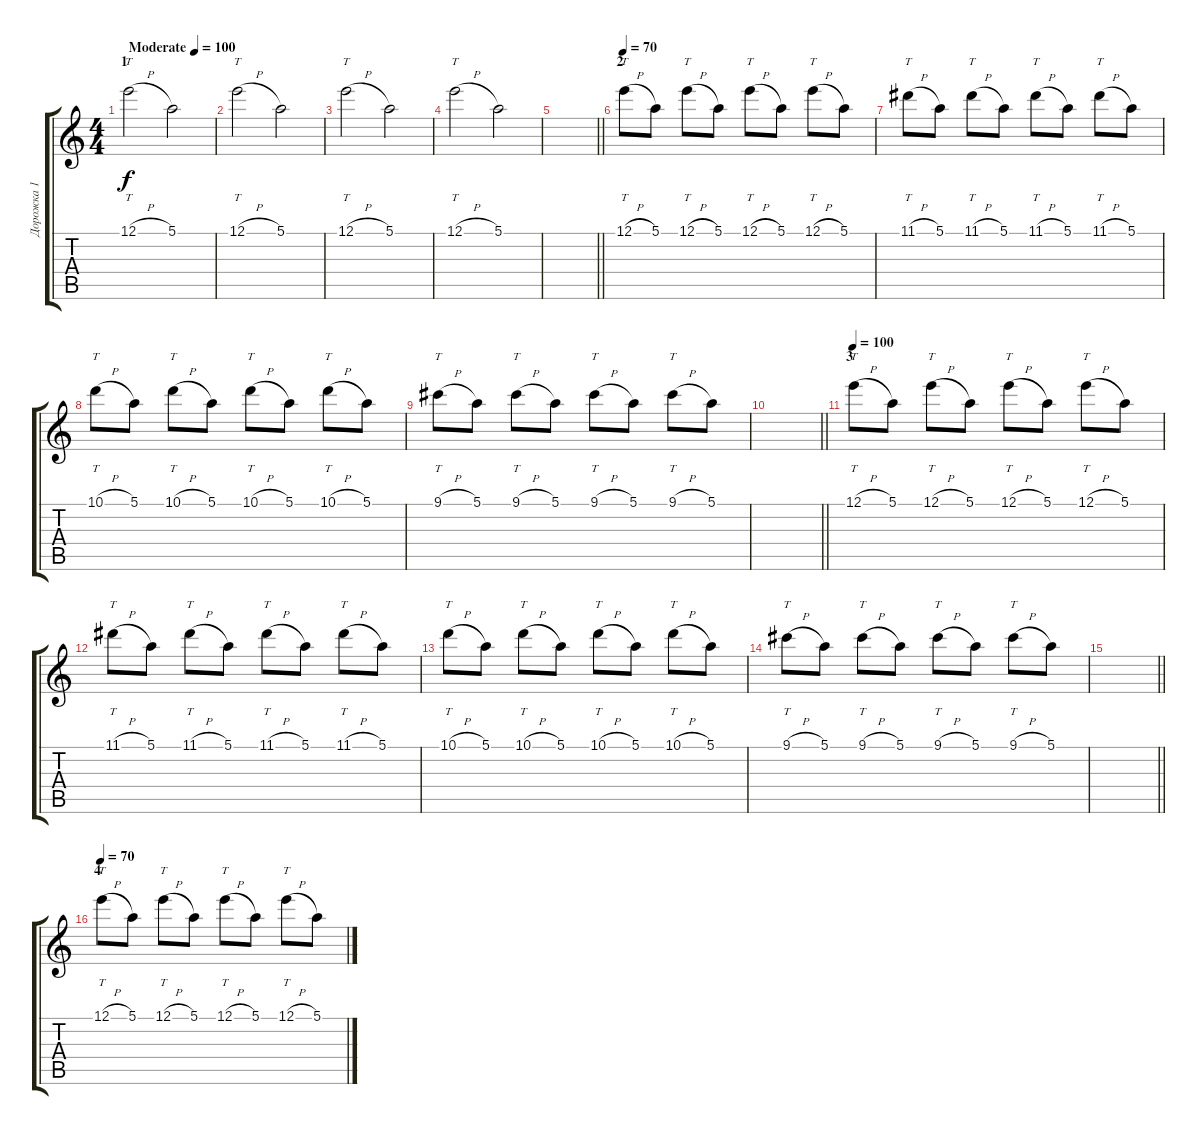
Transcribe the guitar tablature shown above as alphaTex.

\track ("Дорожка 1" "Дорожка 1") {instrument overdrivenguitar}
\staff {score tabs}
\tuning (E4 B3 G3 D3 A2 E2) {hide}
\ts (4 4)
\section ("" "1")
\tempo (100 "Moderate")
\clef g2
\ks c
12.1{h}.2{tt dy f instrument overdrivenguitar} 5.1.2 |
12.1{h}.2{tt} 5.1.2 |
12.1{h}.2{tt} 5.1.2 |
12.1{h}.2{tt} 5.1.2 |
\barLineRight lightlight
|
\section ("" "2")
\tempo 70
12.1{h}.8{tt} 5.1.8 12.1{h}.8{tt} 5.1.8 12.1{h}.8{tt} 5.1.8 12.1{h}.8{tt} 5.1.8 |
11.1{h}.8{tt} 5.1.8 11.1{h}.8{tt} 5.1.8 11.1{h}.8{tt} 5.1.8 11.1{h}.8{tt} 5.1.8 |
10.1{h}.8{tt} 5.1.8 10.1{h}.8{tt} 5.1.8 10.1{h}.8{tt} 5.1.8 10.1{h}.8{tt} 5.1.8 |
9.1{h}.8{tt} 5.1.8 9.1{h}.8{tt} 5.1.8 9.1{h}.8{tt} 5.1.8 9.1{h}.8{tt} 5.1.8 |
\barLineRight lightlight
|
\section ("" "3")
\tempo 100
12.1{h}.8{tt} 5.1.8 12.1{h}.8{tt} 5.1.8 12.1{h}.8{tt} 5.1.8 12.1{h}.8{tt} 5.1.8 |
11.1{h}.8{tt} 5.1.8 11.1{h}.8{tt} 5.1.8 11.1{h}.8{tt} 5.1.8 11.1{h}.8{tt} 5.1.8 |
10.1{h}.8{tt} 5.1.8 10.1{h}.8{tt} 5.1.8 10.1{h}.8{tt} 5.1.8 10.1{h}.8{tt} 5.1.8 |
9.1{h}.8{tt} 5.1.8 9.1{h}.8{tt} 5.1.8 9.1{h}.8{tt} 5.1.8 9.1{h}.8{tt} 5.1.8 |
\barLineRight lightlight
|
\section ("" "4")
\tempo 70
12.1{h}.8{tt} 5.1.8 12.1{h}.8{tt} 5.1.8 12.1{h}.8{tt} 5.1.8 12.1{h}.8{tt} 5.1.8
